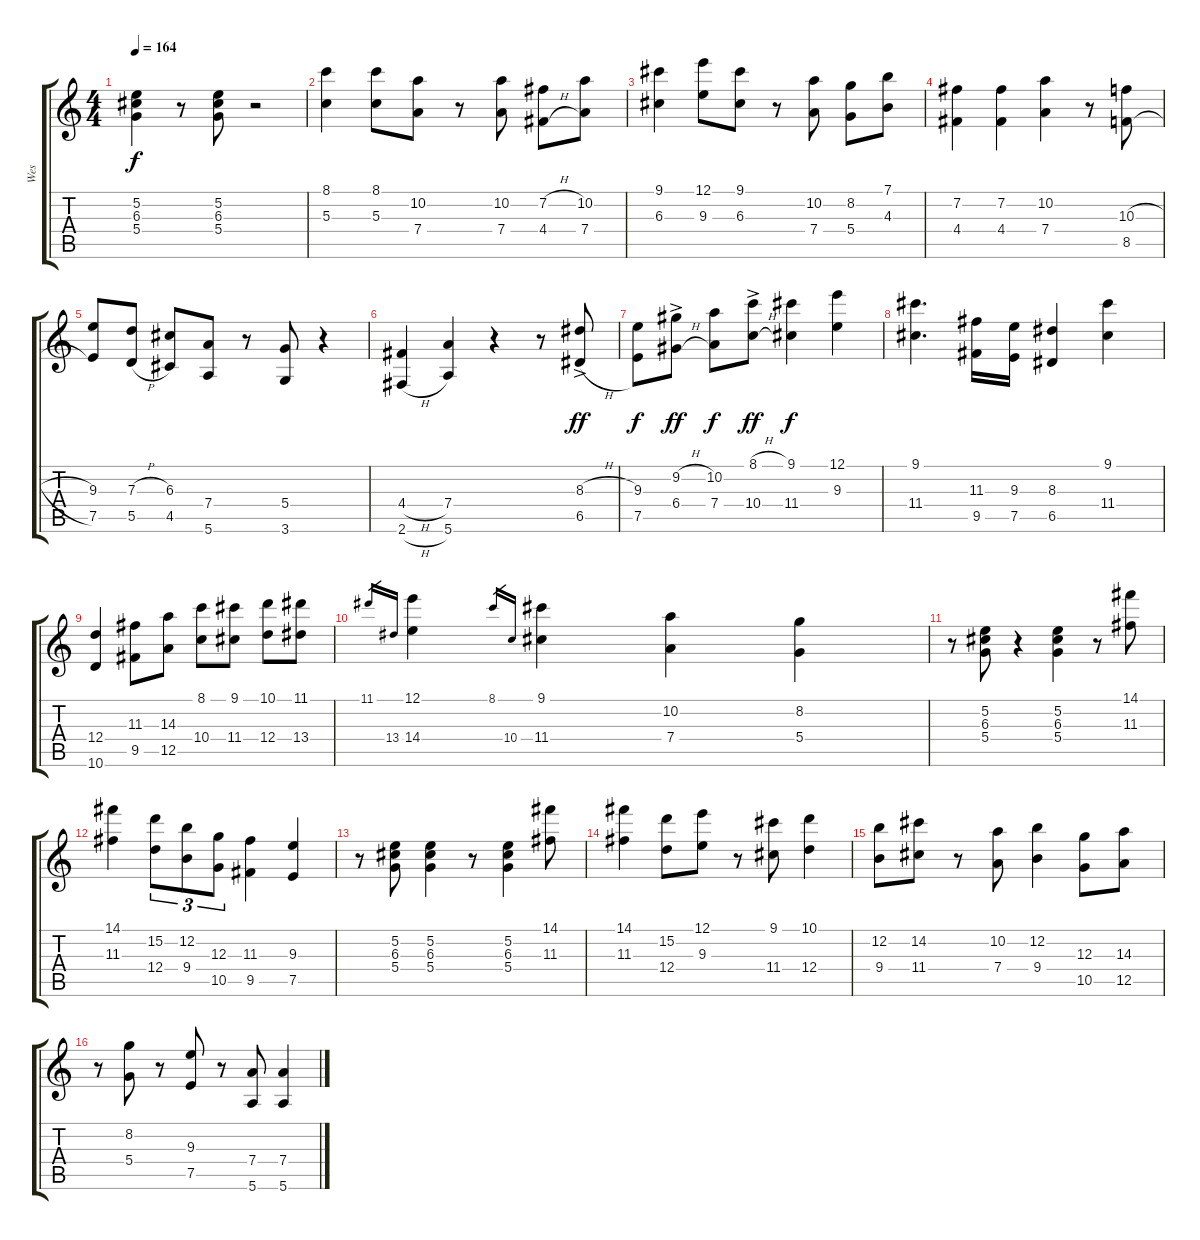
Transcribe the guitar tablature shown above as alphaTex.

\track ("Wes" "Wes") {instrument electricguitarjazz}
\staff {score tabs}
\tuning (E4 B3 G3 D3 A2 E2) {hide}
\ts (4 4)
\tempo 164
\clef g2
\ks c
(5.2 6.3 5.4).4{dy f} r.8 (5.2 6.3 5.4).8 r.2 |
(8.1 5.3).4 (8.1 5.3).8 (10.2 7.4).8 r.8 (10.2 7.4).8 (7.2{h} 4.4{h}).8 (10.2 7.4).8 |
(9.1 6.3).4 (12.1 9.3).8 (9.1 6.3).8 r.8 (10.2 7.4).8 (8.2 5.4).8 (7.1 4.3).8 |
(7.2 4.4).4 (7.2 4.4).4 (10.2 7.4).4 r.8 (10.3{h} 8.5{h}).8 |
(9.3 7.5).8 (7.3{h} 5.5{h}).8 (6.3 4.5).8 (7.4 5.6).8 r.8 (5.4 3.6).8 r.4 |
(4.4{h} 2.6{h}).4 (7.4 5.6).4 r.4 r.8 (8.3{h ac} 6.5{h ac}).8{dy ff} |
(9.3 7.5).8{dy f} (9.2{h ac} 6.4{h}).8{dy ff} (10.2 7.4).8{dy f} (8.1{h ac} 10.4{h}).8{dy ff} (9.1 11.4).4{dy f} (12.1 9.3).4 |
(9.1 11.4).4{d} (11.3 9.5).16 (9.3 7.5).16 (8.3 6.5).4 (9.1 11.4).4 |
(12.4 10.6).4 (11.3 9.5).8 (14.3 12.5).8 (8.1 10.4).8 (9.1 11.4).8 (10.1 12.4).8 (11.1 13.4).8 |
11.1.16{gr} 13.4.16{gr} (12.1 14.4).4 8.1.16{gr} 10.4.16{gr} (9.1 11.4).4 (10.2 7.4).4 (8.2 5.4).4 |
r.8 (5.2 6.3 5.4).8 r.4 (5.2 6.3 5.4).4 r.8 (14.1 11.3).8 |
(14.1 11.3).4 (15.2 12.4).8{tu (3 2)} (12.2 9.4).8{tu (3 2)} (12.3 10.5).8{tu (3 2)} (11.3 9.5).4 (9.3 7.5).4 |
r.8 (5.2 6.3 5.4).8 (5.2 6.3 5.4).4 r.8 (5.2 6.3 5.4).4 (14.1 11.3).8 |
(14.1 11.3).4 (15.2 12.4).8 (12.1 9.3).8 r.8 (9.1 11.4).8 (10.1 12.4).4 |
(12.2 9.4).8 (14.2 11.4).8 r.8 (10.2 7.4).8 (12.2 9.4).4 (12.3 10.5).8 (14.3 12.5).8 |
r.8 (8.2 5.4).8 r.8 (9.3 7.5).8 r.8 (7.4 5.6).8 (7.4 5.6).4
